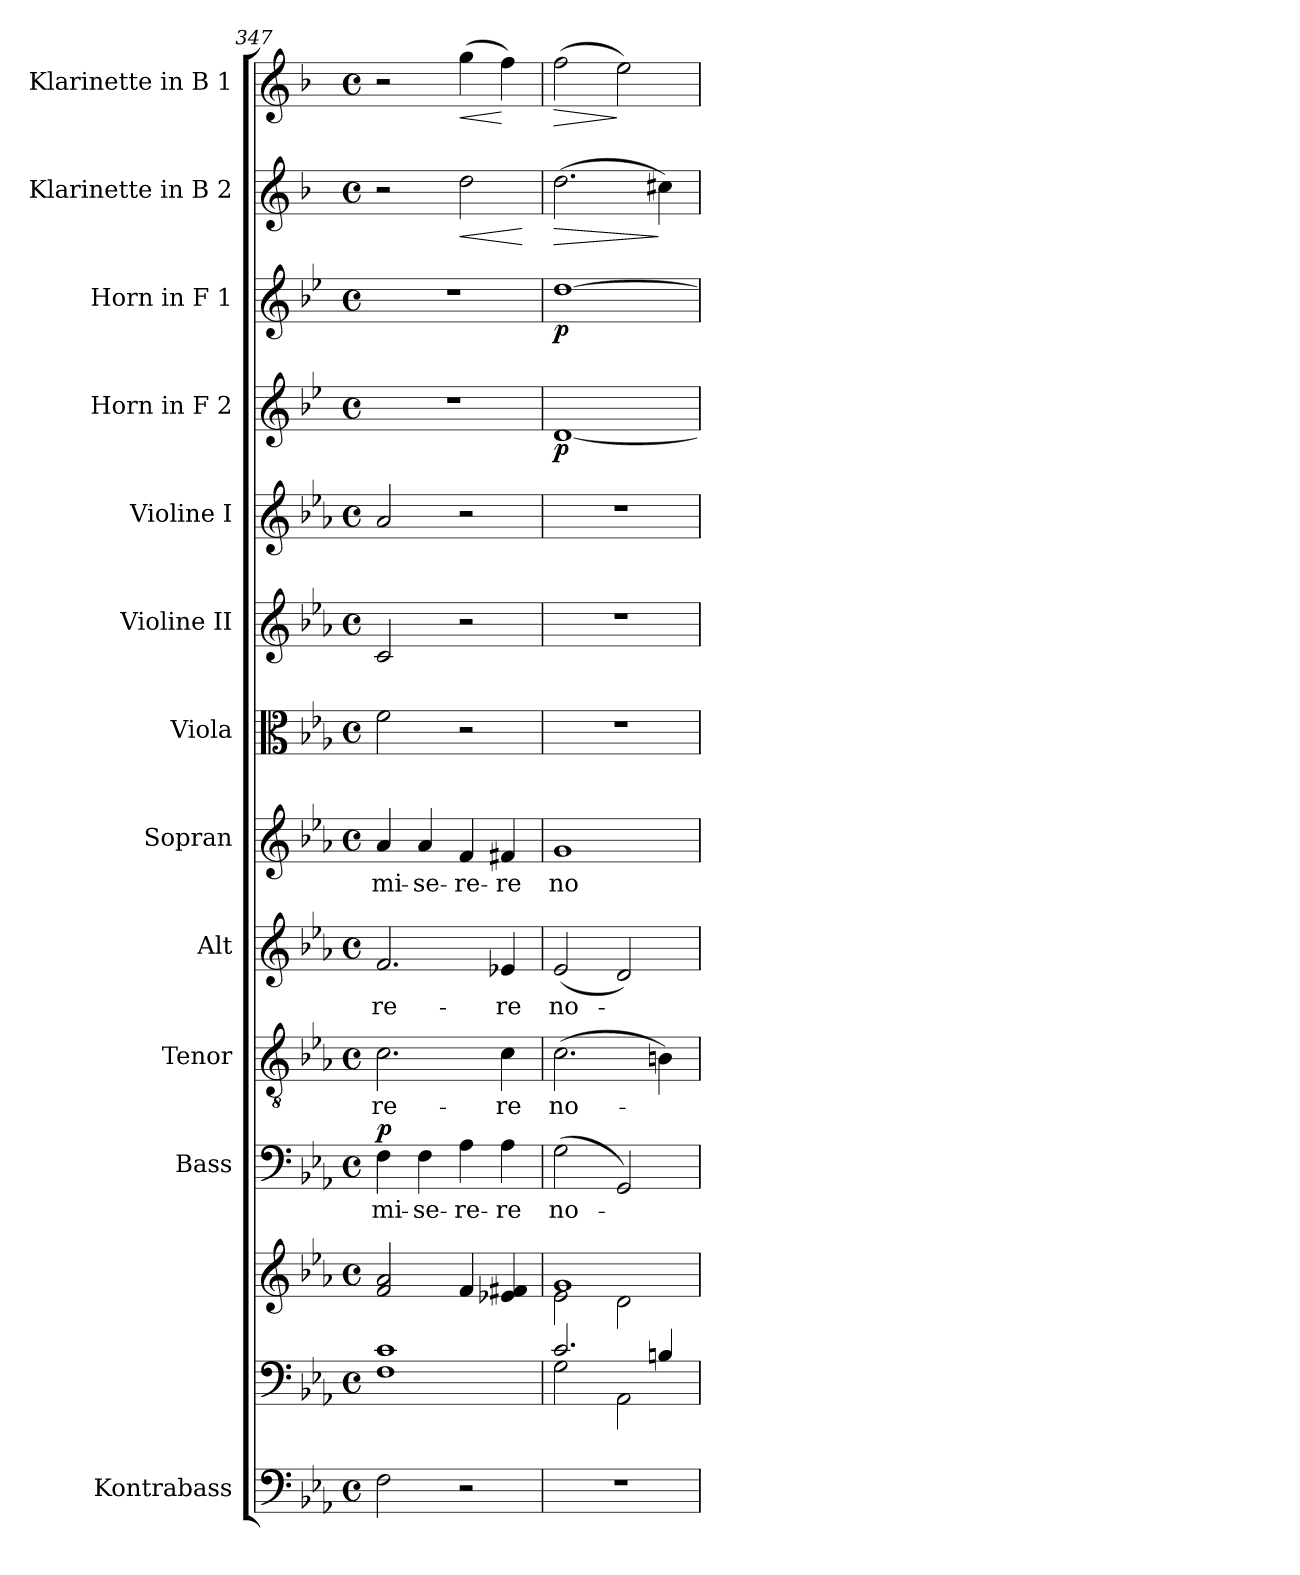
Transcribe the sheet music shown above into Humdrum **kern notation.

**kern	**kern	**kern	**kern	**text	**dynam	**kern	**text	**kern	**text	**kern	**text	**kern	**kern	**kern	**kern	**dynam	**kern	**dynam	**kern	**dynam	**kern	**dynam
*part13	*part12	*part12	*part11	*part11	*part11	*part10	*part10	*part9	*part9	*part8	*part8	*part7	*part6	*part5	*part4	*part4	*part3	*part3	*part2	*part2	*part1	*part1
*staff14	*staff13	*staff12	*staff11	*staff11	*staff11	*staff10	*staff10	*staff9	*staff9	*staff8	*staff8	*staff7	*staff6	*staff5	*staff4	*staff4	*staff3	*staff3	*staff2	*staff2	*staff1	*staff1
*I"Kontrabass	*	*	*I"Bass	*	*	*I"Tenor	*	*I"Alt	*	*I"Sopran	*	*I"Viola	*I"Violine II	*I"Violine I	*I"Horn in F 2	*	*I"Horn in F 1	*	*I"Klarinette in B 2	*	*I"Klarinette in B 1	*
*I'Kb.	*	*	*I'B	*	*	*I'T	*	*I'A	*	*I'S	*	*I'Vla.	*I'Vl. II	*I'Vl. I	*I'Hrn. 2	*	*I'Hrn. 1	*	*	*	*	*
!!LO:PB:g=z
*clefF4	*clefF4	*clefG2	*clefF4	*	*	*clefGv2	*	*clefG2	*	*clefG2	*	*clefC3	*clefG2	*clefG2	*clefG2	*	*clefG2	*	*clefG2	*	*clefG2	*
*ITrd7c12	*	*	*	*	*	*	*	*	*	*	*	*	*	*	*ITrd4c7	*	*ITrd4c7	*	*ITrd1c2	*	*ITrd1c2	*
*k[b-e-a-]	*k[b-e-a-]	*k[b-e-a-]	*k[b-e-a-]	*	*	*k[b-e-a-]	*	*k[b-e-a-]	*	*k[b-e-a-]	*	*k[b-e-a-]	*k[b-e-a-]	*k[b-e-a-]	*k[b-e-a-]	*	*k[b-e-a-]	*	*k[b-e-a-]	*	*k[b-e-a-]	*
*E-:	*E-:	*E-:	*E-:	*	*	*E-:	*	*E-:	*	*E-:	*	*E-:	*E-:	*E-:	*E-:	*	*E-:	*	*E-:	*	*E-:	*
*M4/4	*M4/4	*M4/4	*M4/4	*	*	*M4/4	*	*M4/4	*	*M4/4	*	*M4/4	*M4/4	*M4/4	*M4/4	*	*M4/4	*	*M4/4	*	*M4/4	*
*met(c)	*met(c)	*met(c)	*met(c)	*	*	*met(c)	*	*met(c)	*	*met(c)	*	*met(c)	*met(c)	*met(c)	*met(c)	*	*met(c)	*	*met(c)	*	*met(c)	*
=347	=347	=347	=347	=347	=347	=347	=347	=347	=347	=347	=347	=347	=347	=347	=347	=347	=347	=347	=347	=347	=347	=347
!	!	!	!	!LO:LY:b	!LO:DY:a	!	!LO:LY:b	!	!LO:LY:b	!	!LO:LY:b	!	!	!	!	!	!	!	!	!	!	!
2FF\	1F 1c	2f/ 2a-/	4F\	mi-	p	2.c\	-re-	2.f/	-re-	4a-/	mi-	2f\	2c/	2a-/	1r	.	1r	.	2r	.	2r	.
!	!	!	!	!LO:LY:b	!	!	!	!	!	!	!LO:LY:b	!	!	!	!	!	!	!	!	!	!	!
.	.	.	4F\	-se-	.	.	.	.	.	4a-/	-se-	.	.	.	.	.	.	.	.	.	.	.
!	!	!	!	!LO:LY:b	!	!	!	!	!	!	!LO:LY:b	!	!	!	!	!	!	!	!	!LO:HP:b	!	!LO:HP:b
2r	.	4f/	4A-\	-re-	.	.	.	.	.	4f/	-re-	2r	2r	2r	.	.	.	.	2cc\	<	(>4ff\	<
!	!	!	!	!LO:LY:b	!	!	!LO:LY:b	!	!LO:LY:b	!	!LO:LY:b	!	!	!	!	!	!	!	!	!	!	!
.	.	4e-X/ 4f#X/	4A-\	-re	.	4c\	-re	4e-X/	-re	4f#X/	-re	.	.	.	.	.	.	.	.	.	4ee-\)	[
.	.	.	.	.	.	.	.	.	.	.	.	.	.	.	.	.	.	.	.	[	.	.
=348	=348	=348	=348	=348	=348	=348	=348	=348	=348	=348	=348	=348	=348	=348	=348	=348	=348	=348	=348	=348	=348	=348
*	*^	*^	*	*	*	*	*	*	*	*	*	*	*	*	*	*	*	*	*	*	*	*
!	!	!	!	!	!	!LO:LY:b	!	!	!LO:LY:b	!	!LO:LY:b	!	!LO:LY:b	!	!	!	!	!LO:DY:b	!	!LO:DY:b	!	!LO:HP:b	!	!LO:HP:b
1r	2.c/	2G\	1g	2e-\	(>2G\	no-	.	(>2.c\	no-	(<2e-/	no-	1g	no-	1r	1r	1r	[1G	p	[1g	p	(>2.cc\	>	(>2ee-\	>
.	.	2AA-\	.	2d\	2GG/)	.	.	.	.	2d/)	.	.	.	.	.	.	.	.	.	.	.	.	2dd\)	]
.	4Bn/	.	.	.	.	.	.	4Bn\)	.	.	.	.	.	.	.	.	.	.	.	.	4bn\)	]	.	.
*	*v	*v	*	*	*	*	*	*	*	*	*	*	*	*	*	*	*	*	*	*	*	*	*	*
*	*	*v	*v	*	*	*	*	*	*	*	*	*	*	*	*	*	*	*	*	*	*	*	*
=	=	=	=	=	=	=	=	=	=	=	=	=	=	=	=	=	=	=	=	=	=	=
*-	*-	*-	*-	*-	*-	*-	*-	*-	*-	*-	*-	*-	*-	*-	*-	*-	*-	*-	*-	*-	*-	*-
